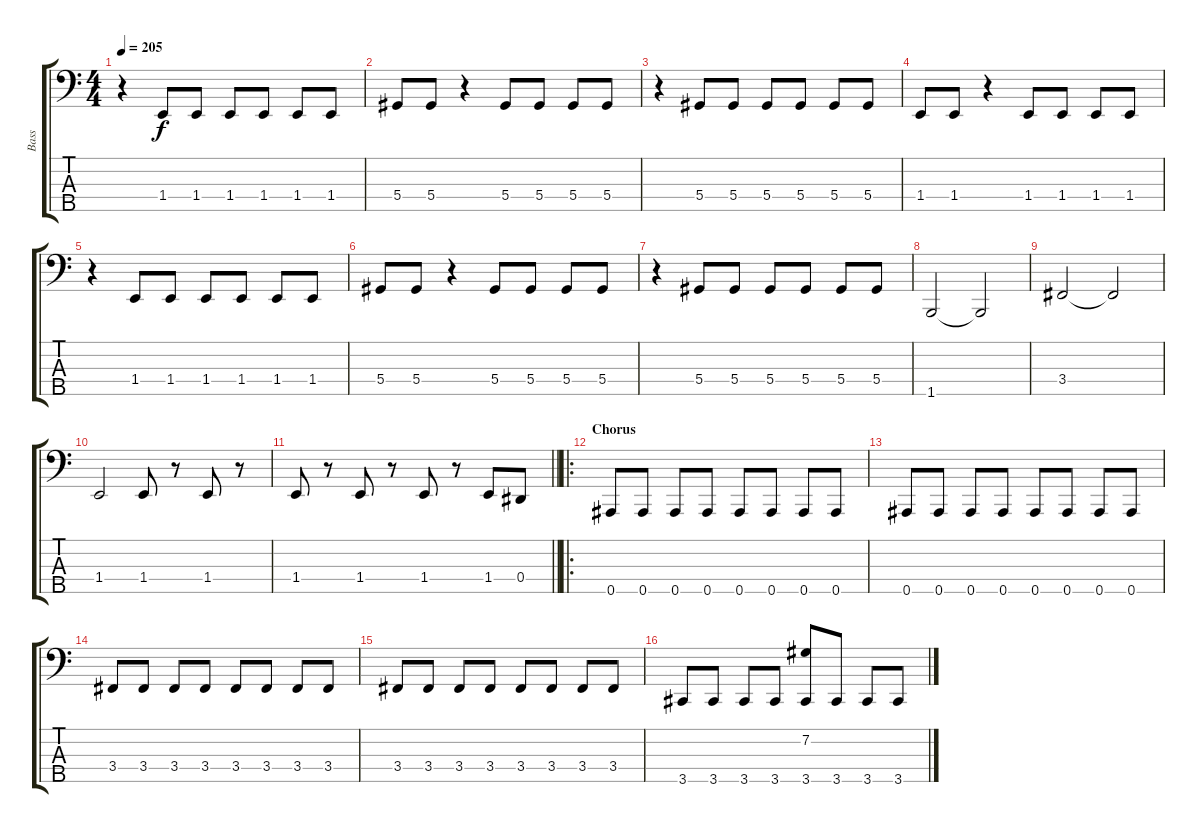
\track ("Bass" "Bass") {instrument electricbassfinger}
\staff {score tabs}
\tuning (Gb2 Db2 Ab1 Eb1 Bb0) {hide}
\ts (4 4)
\tempo 205
\clef f4
\ks c
r.4{dy f} 1.4.8 1.4.8 1.4.8 1.4.8 1.4.8 1.4.8 |
5.4.8 5.4.8 r.4 5.4.8 5.4.8 5.4.8 5.4.8 |
r.4 5.4.8 5.4.8 5.4.8 5.4.8 5.4.8 5.4.8 |
1.4.8 1.4.8 r.4 1.4.8 1.4.8 1.4.8 1.4.8 |
r.4 1.4.8 1.4.8 1.4.8 1.4.8 1.4.8 1.4.8 |
5.4.8 5.4.8 r.4 5.4.8 5.4.8 5.4.8 5.4.8 |
r.4 5.4.8 5.4.8 5.4.8 5.4.8 5.4.8 5.4.8 |
1.5.2 1.5{t}.2 |
3.4.2 3.4{t}.2 |
1.4.2 1.4.8 r.8 1.4.8 r.8 |
\barLineRight lightlight
1.4.8 r.8 1.4.8 r.8 1.4.8 r.8 1.4.8 0.4.8 |
\ro
\section ("" "Chorus")
0.5.8 0.5.8 0.5.8 0.5.8 0.5.8 0.5.8 0.5.8 0.5.8 |
0.5.8 0.5.8 0.5.8 0.5.8 0.5.8 0.5.8 0.5.8 0.5.8 |
3.4.8 3.4.8 3.4.8 3.4.8 3.4.8 3.4.8 3.4.8 3.4.8 |
3.4.8 3.4.8 3.4.8 3.4.8 3.4.8 3.4.8 3.4.8 3.4.8 |
3.5.8 3.5.8 3.5.8 3.5.8 (7.2 3.5).8 3.5.8 3.5.8 3.5.8
